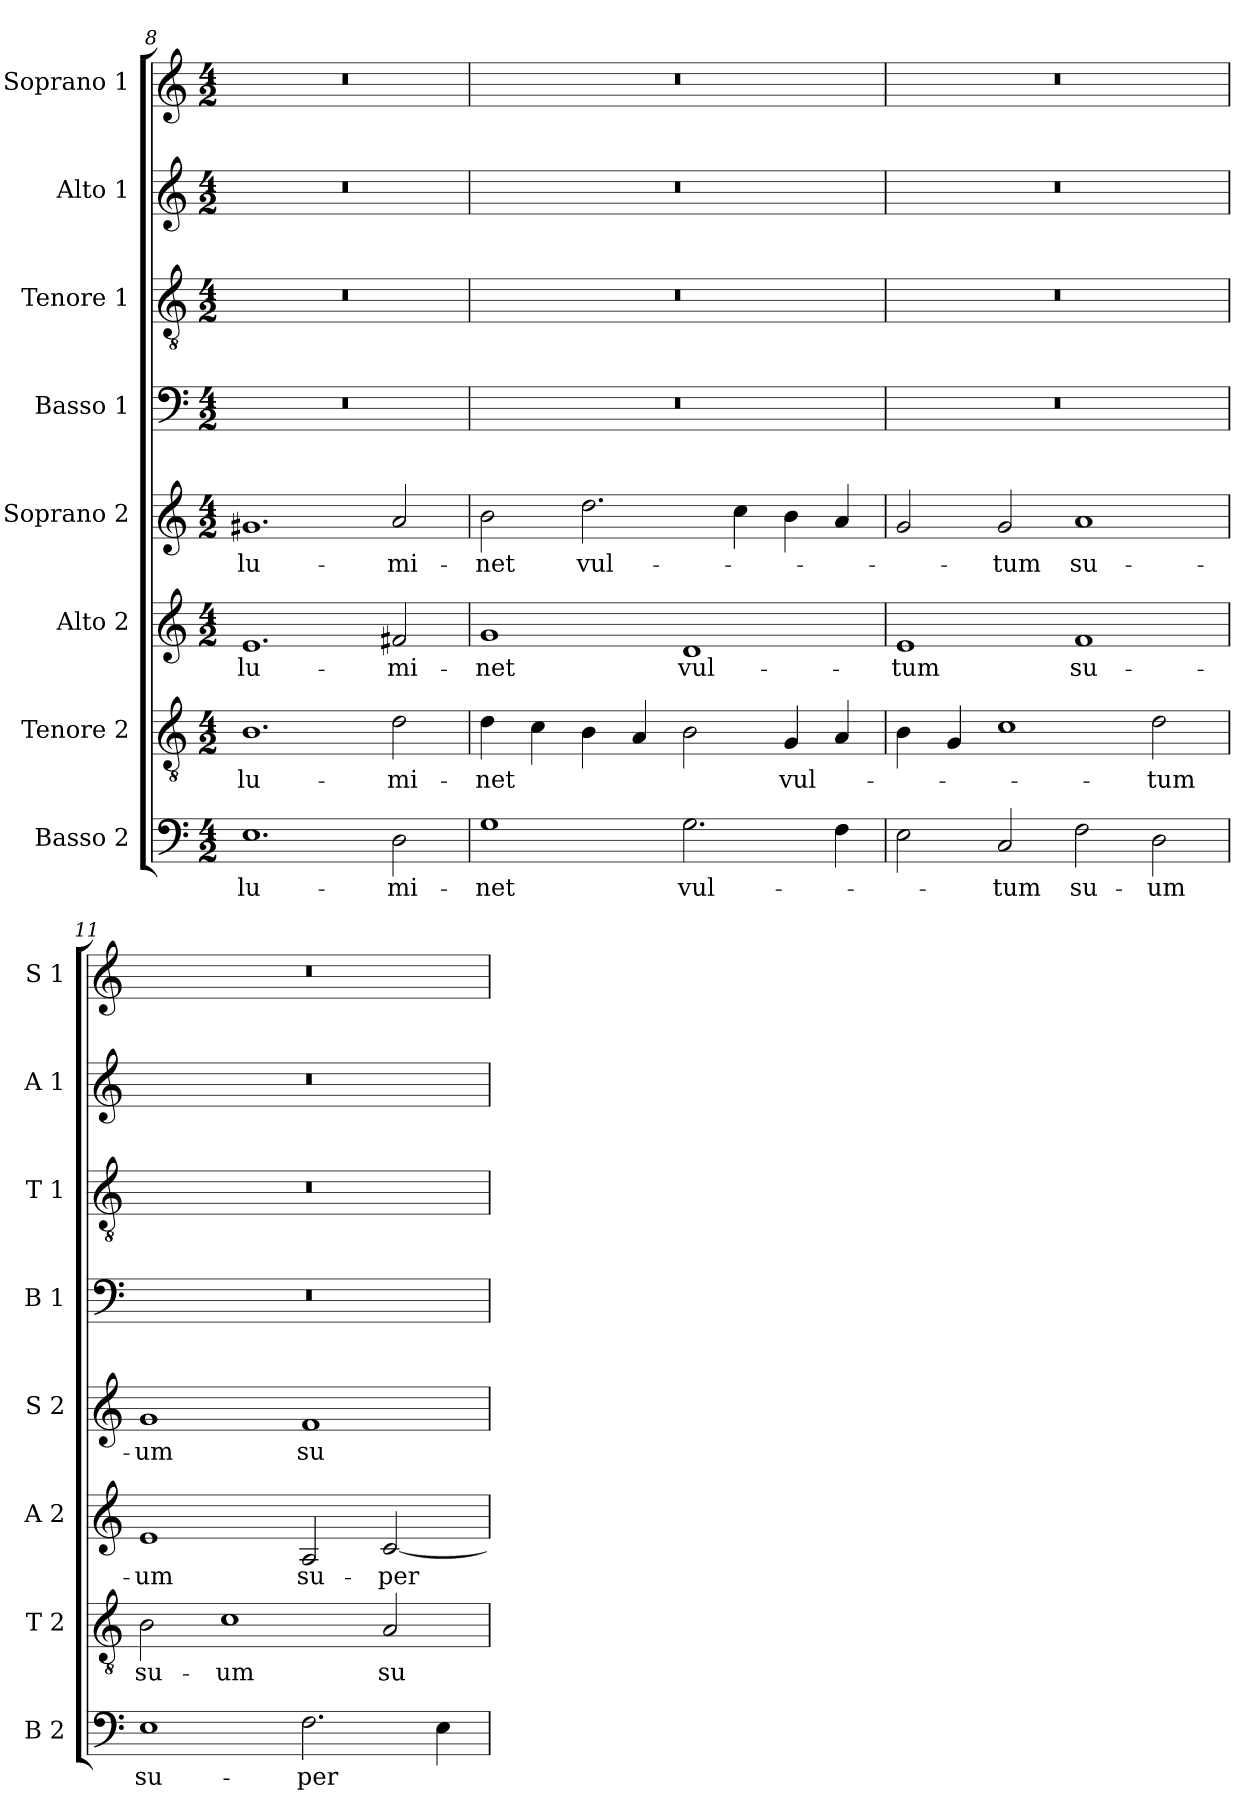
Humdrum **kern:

**kern	**text	**kern	**text	**kern	**text	**kern	**text	**kern	**kern	**kern	**kern
*part8	*part8	*part7	*part7	*part6	*part6	*part5	*part5	*part4	*part3	*part2	*part1
*staff8	*staff8	*staff7	*staff7	*staff6	*staff6	*staff5	*staff5	*staff4	*staff3	*staff2	*staff1
*I"Basso 2	*	*I"Tenore 2	*	*I"Alto 2	*	*I"Soprano 2	*	*I"Basso 1	*I"Tenore 1	*I"Alto 1	*I"Soprano 1
*I'B 2	*	*I'T 2	*	*I'A 2	*	*I'S 2	*	*I'B 1	*I'T 1	*I'A 1	*I'S 1
*clefF4	*	*clefGv2	*	*clefG2	*	*clefG2	*	*clefF4	*clefGv2	*clefG2	*clefG2
*k[]	*	*k[]	*	*k[]	*	*k[]	*	*k[]	*k[]	*k[]	*k[]
*C:	*	*C:	*	*C:	*	*C:	*	*C:	*C:	*C:	*C:
*M4/2	*	*M4/2	*	*M4/2	*	*M4/2	*	*M4/2	*M4/2	*M4/2	*M4/2
=8	=8	=8	=8	=8	=8	=8	=8	=8	=8	=8	=8
1.E	-lu-	1.B	-lu-	1.e	-lu-	1.g#X	-lu-	0r	0r	0r	0r
2D\	-mi-	2d\	-mi-	2f#X/	-mi-	2a/	-mi-	.	.	.	.
=9	=9	=9	=9	=9	=9	=9	=9	=9	=9	=9	=9
1G	-net	4d\	-net	1g	-net	2b\	-net	0r	0r	0r	0r
.	.	4c\	.	.	.	.	.	.	.	.	.
.	.	4B\	.	.	.	2.dd\	vul-	.	.	.	.
.	.	4A/	.	.	.	.	.	.	.	.	.
2.G\	vul-	2B\	.	1d	vul-	.	.	.	.	.	.
.	.	.	.	.	.	4cc\	.	.	.	.	.
.	.	4G/	vul-	.	.	4b\	.	.	.	.	.
4F\	.	4A/	.	.	.	4a/	.	.	.	.	.
=10	=10	=10	=10	=10	=10	=10	=10	=10	=10	=10	=10
2E\	.	4B\	.	1e	-tum	2g/	.	0r	0r	0r	0r
.	.	4G/	.	.	.	.	.	.	.	.	.
2C/	-tum	1c	.	.	.	2g/	-tum	.	.	.	.
2F\	su-	.	.	1f	su-	1a	su-	.	.	.	.
2D\	-um	2d\	-tum	.	.	.	.	.	.	.	.
=11	=11	=11	=11	=11	=11	=11	=11	=11	=11	=11	=11
1E	su-	2B\	su-	1e	-um	1g	-um	0r	0r	0r	0r
.	.	1c	-um	.	.	.	.	.	.	.	.
2.F\	-per	.	.	2A/	su-	1f	su-	.	.	.	.
.	.	2A/	su-	[2c/	-per	.	.	.	.	.	.
4E\	.	.	.	.	.	.	.	.	.	.	.
=	=	=	=	=	=	=	=	=	=	=	=
*-	*-	*-	*-	*-	*-	*-	*-	*-	*-	*-	*-
